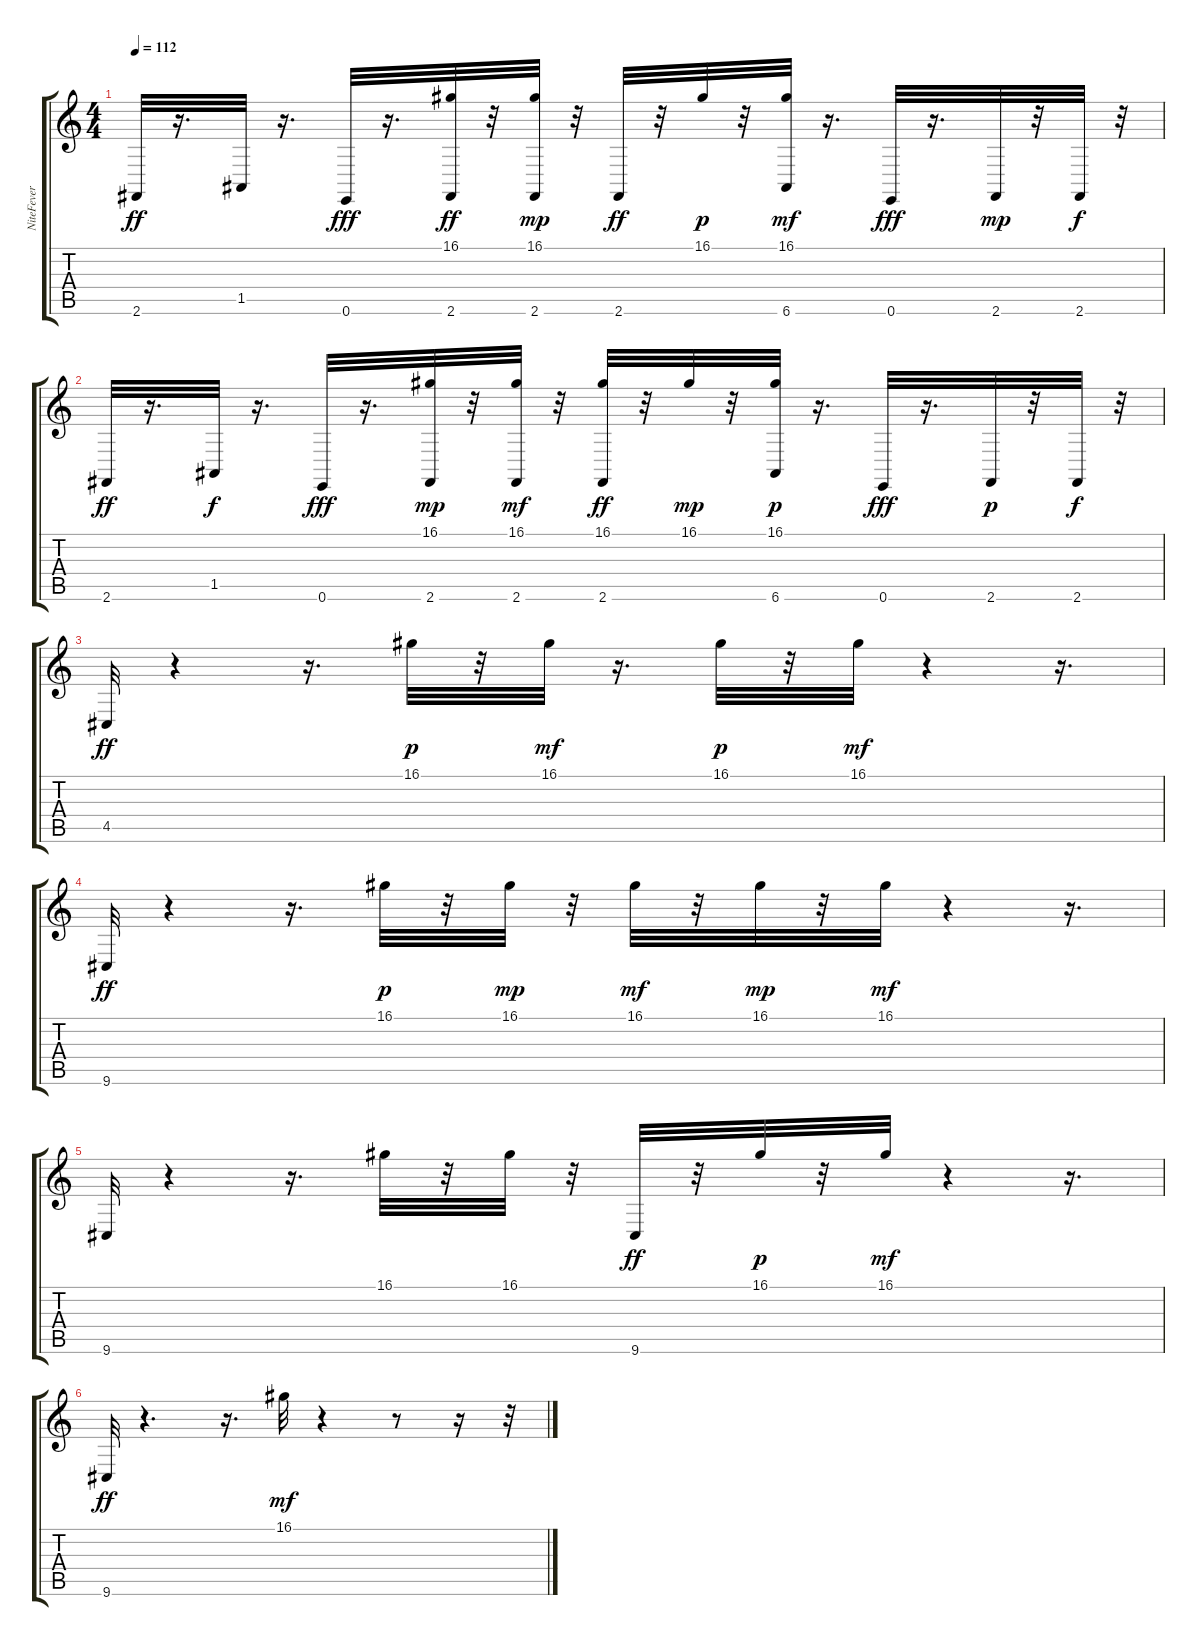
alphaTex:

\track ("NiteFever         8 " "NiteFever ") {solo instrument melodictom}
\staff {score tabs}
\tuning (E4 B3 G3 D3 A2 E2) {hide}
\ts (4 4)
\tempo 112
\clef g2
\ks c
2.6.32{dy ff} r.16{d} 1.5.32 r.16{d} 0.6.32{dy fff} r.16{d} (16.1 2.6).32{dy ff} r.32 (16.1 2.6).32{dy mp} r.32 2.6.32{dy ff} r.32 16.1.32{dy p} r.32 (16.1 6.6).32{dy mf} r.16{d} 0.6.32{dy fff} r.16{d} 2.6.32{dy mp} r.32 2.6.32{dy f} r.32 |
2.6.32{dy ff} r.16{d} 1.5.32{dy f} r.16{d} 0.6.32{dy fff} r.16{d} (16.1 2.6).32{dy mp} r.32 (16.1 2.6).32{dy mf} r.32 (16.1 2.6).32{dy ff} r.32 16.1.32{dy mp} r.32 (16.1 6.6).32{dy p} r.16{d} 0.6.32{dy fff} r.16{d} 2.6.32{dy p} r.32 2.6.32{dy f} r.32 |
4.5.32{dy ff} r.4 r.16{d} 16.1.32{dy p} r.32 16.1.32{dy mf} r.16{d} 16.1.32{dy p} r.32 16.1.32{dy mf} r.4 r.16{d} |
9.6.32{dy ff} r.4 r.16{d} 16.1.32{dy p} r.32 16.1.32{dy mp} r.32 16.1.32{dy mf} r.32 16.1.32{dy mp} r.32 16.1.32{dy mf} r.4 r.16{d} |
9.6.32 r.4 r.16{d} 16.1.32 r.32 16.1.32 r.32 9.6.32{dy ff} r.32 16.1.32{dy p} r.32 16.1.32{dy mf} r.4 r.16{d} |
9.6.32{dy ff} r.4{d} r.16{d} 16.1.32{dy mf} r.4 r.8 r.16 r.32
